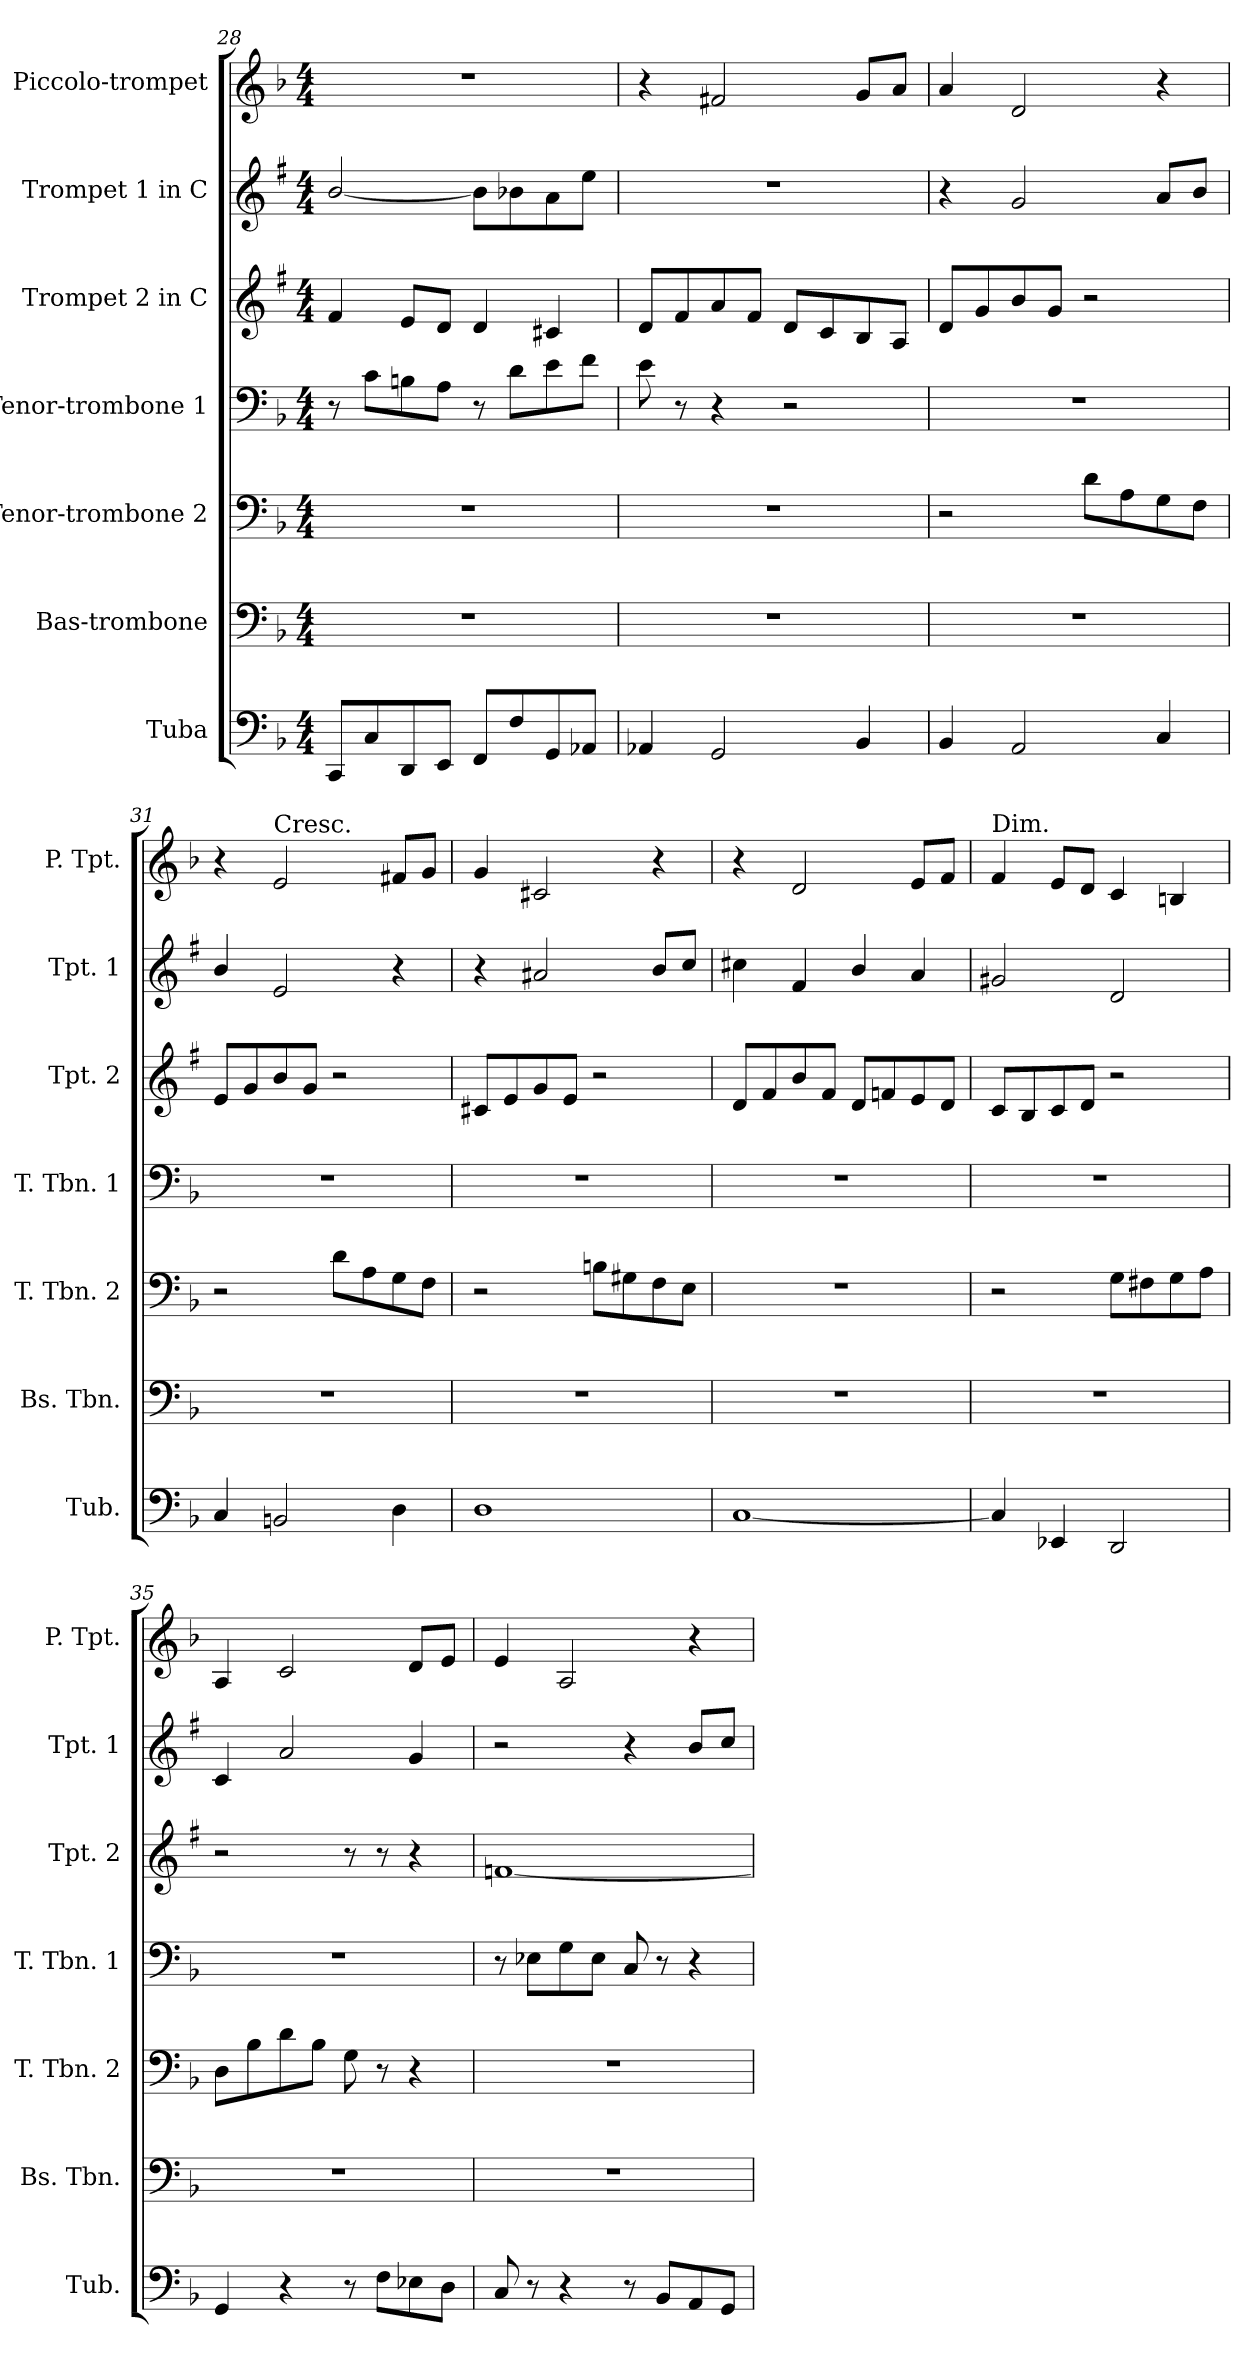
**kern	**kern	**kern	**kern	**kern	**kern	**kern
*part7	*part6	*part5	*part4	*part3	*part2	*part1
*staff7	*staff6	*staff5	*staff4	*staff3	*staff2	*staff1
*I"Tuba	*I"Bas-trombone	*I"Tenor-trombone 2	*I"Tenor-trombone 1	*I"Trompet 2 in C	*I"Trompet 1 in C	*I"Piccolo-trompet
*I'Tub.	*I'Bs. Tbn.	*I'T. Tbn. 2	*I'T. Tbn. 1	*I'Tpt. 2	*I'Tpt. 1	*I'P. Tpt.
*clefF4	*clefF4	*clefF4	*clefF4	*clefG2	*clefG2	*clefG2
*	*	*	*	*ITrd1c2	*ITrd1c2	*ITrd-6c-10
*k[b-]	*k[b-]	*k[b-]	*k[b-]	*k[b-]	*k[b-]	*k[b-e-a-]
*M4/4	*M4/4	*M4/4	*M4/4	*M4/4	*M4/4	*M4/4
=28	=28	=28	=28	=28	=28	=28
8CC/L	1r	1r	8r	4e/	[2a/	1r
8C/	.	.	8c\L	.	.	.
8DD/	.	.	8Bn\	8d/L	.	.
8EE/J	.	.	8A\J	8c/J	.	.
8FF/L	.	.	8r	4c/	8a\L]	.
8F/	.	.	8d\L	.	8a-X\	.
8GG/	.	.	8e\	4Bn/	8g\	.
8AA-X/J	.	.	8f\J	.	8dd\J	.
=29	=29	=29	=29	=29	=29	=29
4AA-X/	1r	1r	8e\	8c/L	1r	4r
.	.	.	8r	8e/	.	.
2GG/	.	.	4r	8g/	.	2een/
.	.	.	.	8e/J	.	.
.	.	.	2r	8c/L	.	.
.	.	.	.	8B-/	.	.
4BB-/	.	.	.	8A/	.	8ff/L
.	.	.	.	8G/J	.	8gg/J
!!LO:PB:g=z
=30	=30	=30	=30	=30	=30	=30
4BB-/	1r	2r	1r	8c/L	4r	4gg/
.	.	.	.	8f/	.	.
2AA/	.	.	.	8a/	2f/	2cc/
.	.	.	.	8f/J	.	.
.	.	8d\L	.	2r	.	.
.	.	8A\	.	.	.	.
4C/	.	8G\	.	.	8g/L	4r
.	.	8F\J	.	.	8a/J	.
=31	=31	=31	=31	=31	=31	=31
4C/	1r	2r	1r	8d/L	4a/	4r
.	.	.	.	8f/	.	.
!	!	!	!	!	!	!LO:TX:t=Cresc.
2BBn/	.	.	.	8a/	2d/	2dd/
.	.	.	.	8f/J	.	.
.	.	8d\L	.	2r	.	.
.	.	8A\	.	.	.	.
4D\	.	8G\	.	.	4r	8een/L
.	.	8F\J	.	.	.	8ff/J
=32	=32	=32	=32	=32	=32	=32
1D	1r	2r	1r	8Bn/L	4r	4ff/
.	.	.	.	8d/	.	.
.	.	.	.	8f/	2g#X/	2bn/
.	.	.	.	8d/J	.	.
.	.	8Bn\L	.	2r	.	.
.	.	8G#X\	.	.	.	.
.	.	8F\	.	.	8a/L	4r
.	.	8E\J	.	.	8b-/J	.
=33	=33	=33	=33	=33	=33	=33
[1C	1r	1r	1r	8c/L	4bn\	4r
.	.	.	.	8e/	.	.
.	.	.	.	8a/	4e/	2cc/
.	.	.	.	8e/J	.	.
.	.	.	.	8c/L	4a/	.
.	.	.	.	8e-X/	.	.
.	.	.	.	8d/	4g/	8dd/L
.	.	.	.	8c/J	.	8ee-/J
=34	=34	=34	=34	=34	=34	=34
!	!	!	!	!	!	!LO:TX:t=Dim.
4C/]	1r	2r	1r	8B-/L	2f#X/	4ee-/
.	.	.	.	8A/	.	.
4EE-X/	.	.	.	8B-/	.	8dd/L
.	.	.	.	8c/J	.	8cc/J
2DD/	.	8G\L	.	2r	2c/	4b-/
.	.	8F#X\	.	.	.	.
.	.	8G\	.	.	.	4an/
.	.	8A\J	.	.	.	.
=35	=35	=35	=35	=35	=35	=35
4GG/	1r	8D\L	1r	2r	4B-/	4g/
.	.	8B-\	.	.	.	.
4r	.	8d\	.	.	2g/	2b-/
.	.	8B-\J	.	.	.	.
8r	.	8G\	.	8r	.	.
8F\L	.	8r	.	8r	.	.
8E-X\	.	4r	.	4r	4f/	8cc/L
8D\J	.	.	.	.	.	8dd/J
=36	=36	=36	=36	=36	=36	=36
8C/	1r	1r	8r	[1e-X	2r	4dd/
8r	.	.	8E-X\L	.	.	.
4r	.	.	8G\	.	.	2g/
.	.	.	8E-\J	.	.	.
8r	.	.	8C/	.	4r	.
8BB-/L	.	.	8r	.	.	.
8AA/	.	.	4r	.	8a/L	4r
8GG/J	.	.	.	.	8b-/J	.
=	=	=	=	=	=	=
*-	*-	*-	*-	*-	*-	*-
